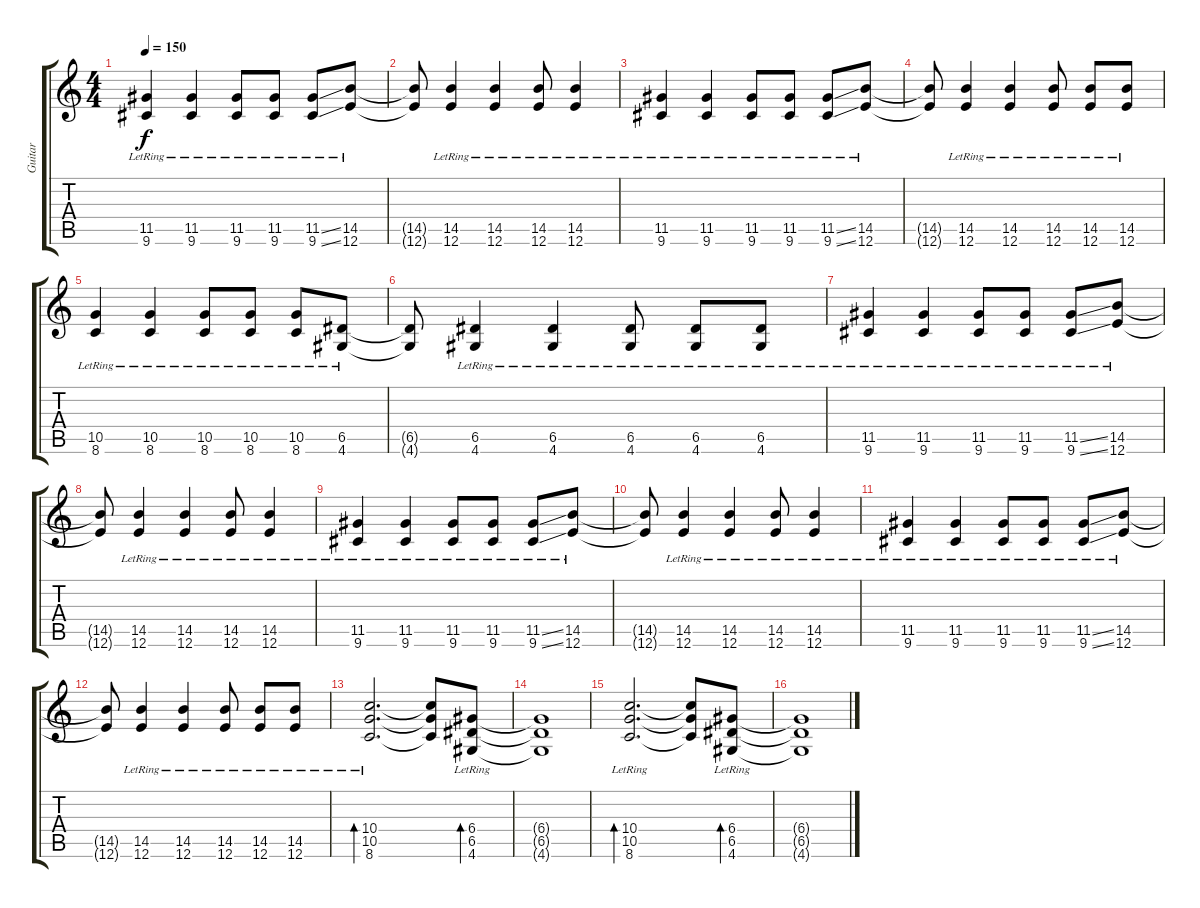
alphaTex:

\track ("Guitar" "Guitar") {instrument acousticguitarnylon}
\staff {score tabs}
\tuning (E4 B3 G3 D3 A2 E2) {hide}
\ts (4 4)
\tempo 150
\clef g2
\ks c
(11.5{lr} 9.6{lr}).4{dy f} (11.5{lr} 9.6{lr}).4 (11.5{lr} 9.6{lr}).8 (11.5{lr} 9.6{lr}).8 (11.5{ss lr} 9.6{ss lr}).8 (14.5{lr} 12.6{lr}).8 |
(14.5{t} 12.6{t}).8 (14.5{lr} 12.6{lr}).4 (14.5{lr} 12.6{lr}).4 (14.5{lr} 12.6{lr}).8 (14.5{lr} 12.6{lr}).4 |
(11.5{lr} 9.6{lr}).4 (11.5{lr} 9.6{lr}).4 (11.5{lr} 9.6{lr}).8 (11.5{lr} 9.6{lr}).8 (11.5{ss lr} 9.6{ss lr}).8 (14.5{lr} 12.6{lr}).8 |
(14.5{t} 12.6{t}).8 (14.5{lr} 12.6{lr}).4 (14.5{lr} 12.6{lr}).4 (14.5{lr} 12.6{lr}).8 (14.5{lr} 12.6{lr}).8 (14.5{lr} 12.6{lr}).8 |
(10.5{lr} 8.6{lr}).4 (10.5{lr} 8.6{lr}).4 (10.5{lr} 8.6{lr}).8 (10.5{lr} 8.6{lr}).8 (10.5{lr} 8.6{lr}).8 (6.5{lr} 4.6{lr}).8 |
(6.5{t} 4.6{t}).8 (6.5{lr} 4.6{lr}).4 (6.5{lr} 4.6{lr}).4 (6.5{lr} 4.6{lr}).8 (6.5{lr} 4.6{lr}).8 (6.5{lr} 4.6{lr}).8 |
(11.5{lr} 9.6{lr}).4 (11.5{lr} 9.6{lr}).4 (11.5{lr} 9.6{lr}).8 (11.5{lr} 9.6{lr}).8 (11.5{ss lr} 9.6{ss lr}).8 (14.5{lr} 12.6{lr}).8 |
(14.5{t} 12.6{t}).8 (14.5{lr} 12.6{lr}).4 (14.5{lr} 12.6{lr}).4 (14.5{lr} 12.6{lr}).8 (14.5{lr} 12.6{lr}).4 |
(11.5{lr} 9.6{lr}).4 (11.5{lr} 9.6{lr}).4 (11.5{lr} 9.6{lr}).8 (11.5{lr} 9.6{lr}).8 (11.5{ss lr} 9.6{ss lr}).8 (14.5{lr} 12.6{lr}).8 |
(14.5{t} 12.6{t}).8 (14.5{lr} 12.6{lr}).4 (14.5{lr} 12.6{lr}).4 (14.5{lr} 12.6{lr}).8 (14.5{lr} 12.6{lr}).4 |
(11.5{lr} 9.6{lr}).4 (11.5{lr} 9.6{lr}).4 (11.5{lr} 9.6{lr}).8 (11.5{lr} 9.6{lr}).8 (11.5{ss lr} 9.6{ss lr}).8 (14.5{lr} 12.6{lr}).8 |
(14.5{t} 12.6{t}).8 (14.5{lr} 12.6{lr}).4 (14.5{lr} 12.6{lr}).4 (14.5{lr} 12.6{lr}).8 (14.5{lr} 12.6{lr}).8 (14.5{lr} 12.6{lr}).8 |
(10.4{lr} 10.5{lr} 8.6{lr}).2{d bd 240} (10.4{t} 10.5{t} 8.6{t}).8 (6.4{lr} 6.5{lr} 4.6{lr}).8{bd 240} |
(6.4{t} 6.5{t} 4.6{t}).1 |
(10.4{lr} 10.5{lr} 8.6{lr}).2{d bd 240} (10.4{t} 10.5{t} 8.6{t}).8 (6.4{lr} 6.5{lr} 4.6{lr}).8{bd 240} |
(6.4{t} 6.5{t} 4.6{t}).1
